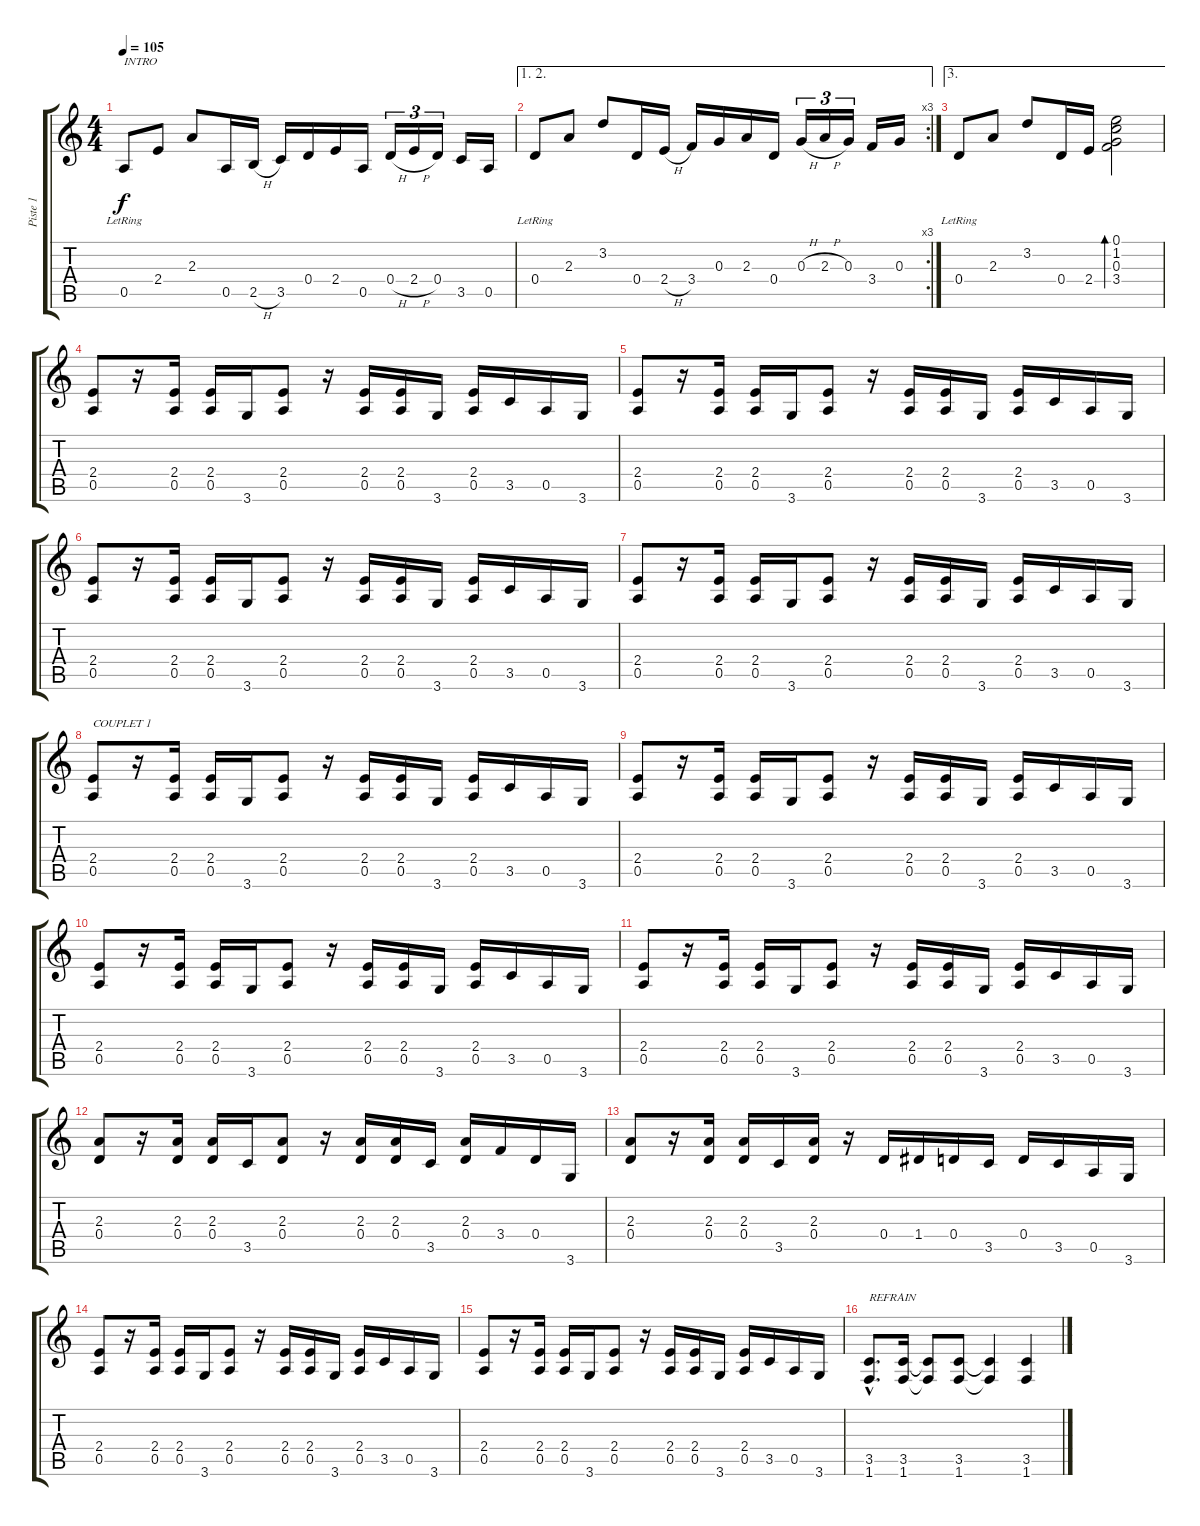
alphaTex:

\track ("Piste 1" "Piste 1") {instrument acousticguitarsteel}
\staff {score tabs}
\tuning (E4 B3 G3 D3 A2 E2) {hide}
\ts (4 4)
\tempo 105
\clef g2
\ks c
0.5{lr}.8{txt "INTRO" dy f instrument acousticguitarsteel} 2.4.8 2.3.8 0.5.16 2.5{h}.16 3.5.16 0.4.16 2.4.16 0.5.16 0.4{h}.16{tu (3 2)} 2.4{h}.16{tu (3 2)} 0.4.16{tu (3 2)} 3.5.16 0.5.16 |
\ae (1 2)
\rc 3
0.4{lr}.8 2.3.8 3.2.8 0.4.16 2.4{h}.16 3.4.16 0.3.16 2.3.16 0.4.16 0.3{h}.16{tu (3 2)} 2.3{h}.16{tu (3 2)} 0.3.16{tu (3 2)} 3.4.16 0.3.16 |
\ae 3
0.4{lr}.8 2.3.8 3.2.8 0.4.16 2.4.16 (0.1 1.2 0.3 3.4).2{bd 480} |
(2.4 0.5).8{instrument electricguitarclean} r.16 (2.4 0.5).16 (2.4 0.5).16 3.6.16 (2.4 0.5).8 r.16 (2.4 0.5).16 (2.4 0.5).16 3.6.16 (2.4 0.5).16 3.5.16 0.5.16 3.6.16 |
(2.4 0.5).8 r.16 (2.4 0.5).16 (2.4 0.5).16 3.6.16 (2.4 0.5).8 r.16 (2.4 0.5).16 (2.4 0.5).16 3.6.16 (2.4 0.5).16 3.5.16 0.5.16 3.6.16 |
(2.4 0.5).8 r.16 (2.4 0.5).16 (2.4 0.5).16 3.6.16 (2.4 0.5).8 r.16 (2.4 0.5).16 (2.4 0.5).16 3.6.16 (2.4 0.5).16 3.5.16 0.5.16 3.6.16 |
(2.4 0.5).8 r.16 (2.4 0.5).16 (2.4 0.5).16 3.6.16 (2.4 0.5).8 r.16 (2.4 0.5).16 (2.4 0.5).16 3.6.16 (2.4 0.5).16 3.5.16 0.5.16 3.6.16 |
(2.4 0.5).8{txt "COUPLET 1"} r.16 (2.4 0.5).16 (2.4 0.5).16 3.6.16 (2.4 0.5).8 r.16 (2.4 0.5).16 (2.4 0.5).16 3.6.16 (2.4 0.5).16 3.5.16 0.5.16 3.6.16 |
(2.4 0.5).8 r.16 (2.4 0.5).16 (2.4 0.5).16 3.6.16 (2.4 0.5).8 r.16 (2.4 0.5).16 (2.4 0.5).16 3.6.16 (2.4 0.5).16 3.5.16 0.5.16 3.6.16 |
(2.4 0.5).8 r.16 (2.4 0.5).16 (2.4 0.5).16 3.6.16 (2.4 0.5).8 r.16 (2.4 0.5).16 (2.4 0.5).16 3.6.16 (2.4 0.5).16 3.5.16 0.5.16 3.6.16 |
(2.4 0.5).8 r.16 (2.4 0.5).16 (2.4 0.5).16 3.6.16 (2.4 0.5).8 r.16 (2.4 0.5).16 (2.4 0.5).16 3.6.16 (2.4 0.5).16 3.5.16 0.5.16 3.6.16 |
(2.3 0.4).8 r.16 (2.3 0.4).16 (2.3 0.4).16 3.5.16 (2.3 0.4).8 r.16 (2.3 0.4).16 (2.3 0.4).16 3.5.16 (2.3 0.4).16 3.4.16 0.4.16 3.6.16 |
(2.3 0.4).8 r.16 (2.3 0.4).16 (2.3 0.4).16 3.5.16 (2.3 0.4).16 r.16 0.4.16 1.4.16 0.4.16 3.5.16 0.4.16 3.5.16 0.5.16 3.6.16 |
(2.4 0.5).8 r.16 (2.4 0.5).16 (2.4 0.5).16 3.6.16 (2.4 0.5).8 r.16 (2.4 0.5).16 (2.4 0.5).16 3.6.16 (2.4 0.5).16 3.5.16 0.5.16 3.6.16 |
(2.4 0.5).8 r.16 (2.4 0.5).16 (2.4 0.5).16 3.6.16 (2.4 0.5).8 r.16 (2.4 0.5).16 (2.4 0.5).16 3.6.16 (2.4 0.5).16 3.5.16 0.5.16 3.6.16 |
(3.5{hac} 1.6{hac}).8{d txt "REFRAIN"} (3.5 1.6).16 (3.5{t} 1.6{t}).8 (3.5 1.6).8 (3.5{t} 1.6{t}).4 (3.5 1.6).4
